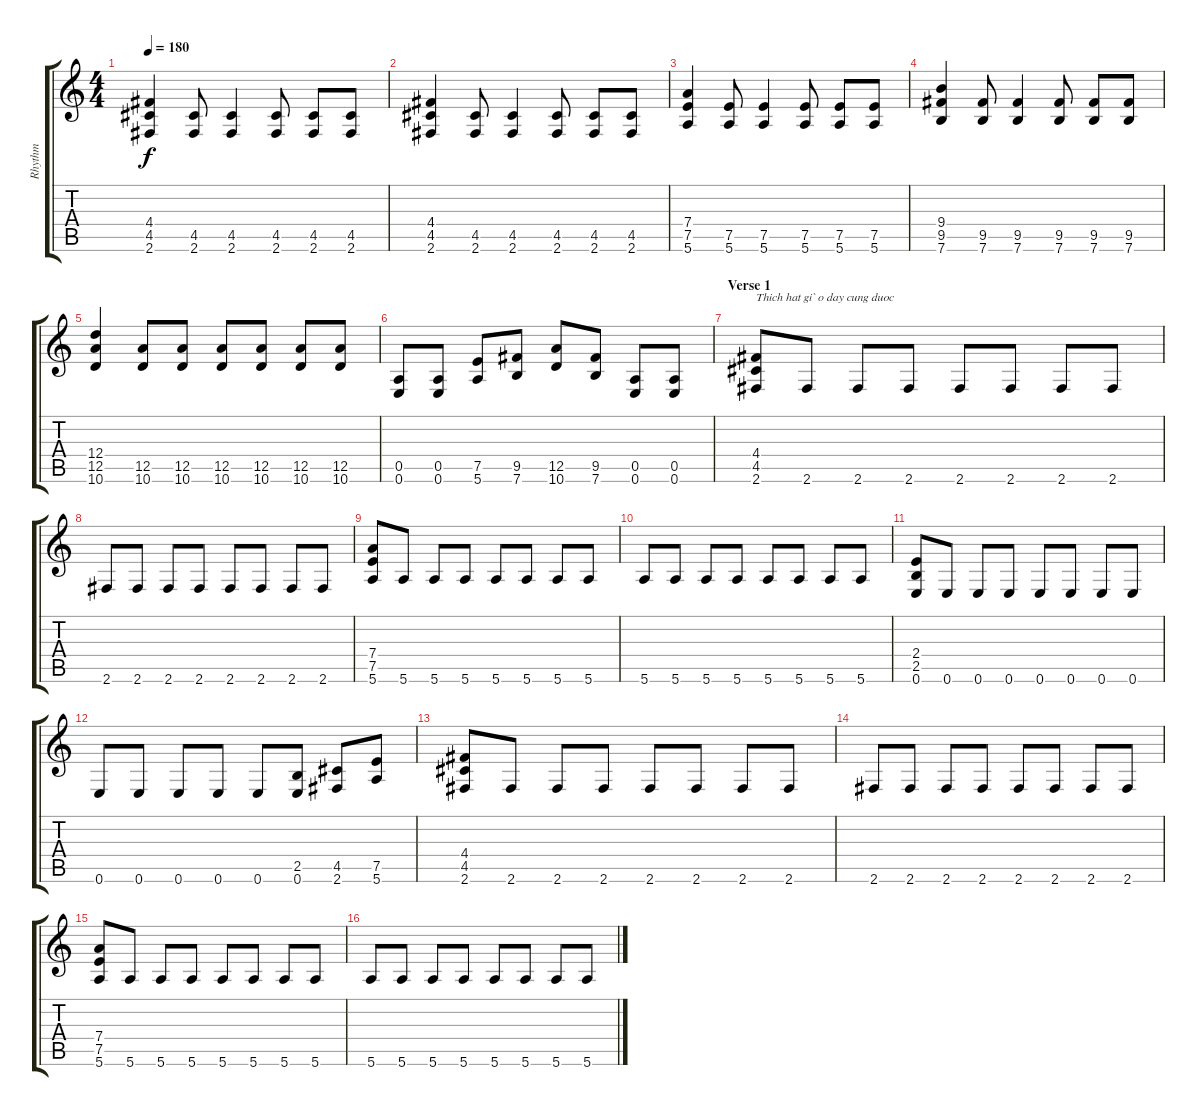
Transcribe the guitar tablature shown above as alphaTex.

\track ("Rhythm" "Rhythm") {instrument distortionguitar}
\staff {score tabs}
\tuning (E4 B3 G3 D3 A2 E2) {hide}
\ts (4 4)
\tempo 180
\clef g2
\ks c
(4.4 4.5 2.6).4{dy f instrument distortionguitar} (4.5 2.6).8 (4.5 2.6).4 (4.5 2.6).8 (4.5 2.6).8 (4.5 2.6).8 |
(4.4 4.5 2.6).4 (4.5 2.6).8 (4.5 2.6).4 (4.5 2.6).8 (4.5 2.6).8 (4.5 2.6).8 |
(7.4 7.5 5.6).4 (7.5 5.6).8 (7.5 5.6).4 (7.5 5.6).8 (7.5 5.6).8 (7.5 5.6).8 |
(9.4 9.5 7.6).4 (9.5 7.6).8 (9.5 7.6).4 (9.5 7.6).8 (9.5 7.6).8 (9.5 7.6).8 |
(12.4 12.5 10.6).4 (12.5 10.6).8 (12.5 10.6).8 (12.5 10.6).8 (12.5 10.6).8 (12.5 10.6).8 (12.5 10.6).8 |
(0.5 0.6).8 (0.5 0.6).8 (7.5 5.6).8 (9.5 7.6).8 (12.5 10.6).8 (9.5 7.6).8 (0.5 0.6).8 (0.5 0.6).8 |
\section ("" "Verse 1")
(4.4 4.5 2.6).8{txt "Thich hat gi` o day cung duoc"} 2.6.8 2.6.8 2.6.8 2.6.8 2.6.8 2.6.8 2.6.8 |
2.6.8 2.6.8 2.6.8 2.6.8 2.6.8 2.6.8 2.6.8 2.6.8 |
(7.4 7.5 5.6).8 5.6.8 5.6.8 5.6.8 5.6.8 5.6.8 5.6.8 5.6.8 |
5.6.8 5.6.8 5.6.8 5.6.8 5.6.8 5.6.8 5.6.8 5.6.8 |
(2.4 2.5 0.6).8 0.6.8 0.6.8 0.6.8 0.6.8 0.6.8 0.6.8 0.6.8 |
0.6.8 0.6.8 0.6.8 0.6.8 0.6.8 (2.5 0.6).8 (4.5 2.6).8 (7.5 5.6).8 |
(4.4 4.5 2.6).8 2.6.8 2.6.8 2.6.8 2.6.8 2.6.8 2.6.8 2.6.8 |
2.6.8 2.6.8 2.6.8 2.6.8 2.6.8 2.6.8 2.6.8 2.6.8 |
(7.4 7.5 5.6).8 5.6.8 5.6.8 5.6.8 5.6.8 5.6.8 5.6.8 5.6.8 |
5.6.8 5.6.8 5.6.8 5.6.8 5.6.8 5.6.8 5.6.8 5.6.8
